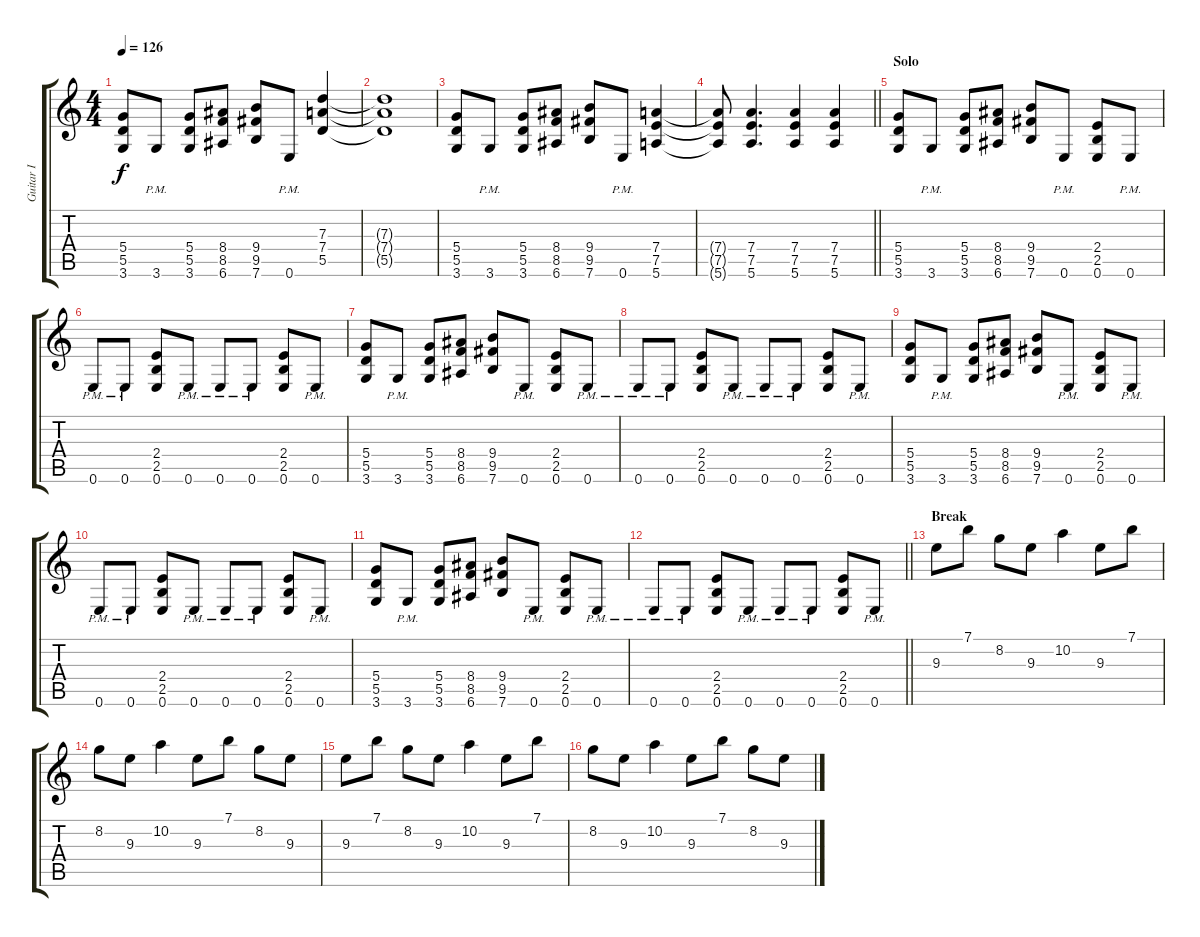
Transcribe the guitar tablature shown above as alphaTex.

\track ("Guitar I" "Guitar I") {instrument distortionguitar}
\staff {score tabs}
\tuning (E4 B3 G3 D3 A2 E2) {hide}
\ts (4 4)
\tempo 126
\clef g2
\ks c
(5.4 5.5 3.6).8{dy f} 3.6{pm}.8 (5.4 5.5 3.6).8 (8.4 8.5 6.6).8 (9.4 9.5 7.6).8 0.6{pm}.8 (7.3 7.4 5.5).4 |
(7.3{t} 7.4{t} 5.5{t}).1 |
(5.4 5.5 3.6).8 3.6{pm}.8 (5.4 5.5 3.6).8 (8.4 8.5 6.6).8 (9.4 9.5 7.6).8 0.6{pm}.8 (7.4 7.5 5.6).4 |
\barLineRight lightlight
(7.4{t} 7.5{t} 5.6{t}).8 (7.4 7.5 5.6).4{d} (7.4 7.5 5.6).4 (7.4 7.5 5.6).4 |
\section ("" "Solo")
(5.4 5.5 3.6).8 3.6{pm}.8 (5.4 5.5 3.6).8 (8.4 8.5 6.6).8 (9.4 9.5 7.6).8 0.6{pm}.8 (2.4 2.5 0.6).8 0.6{pm}.8 |
0.6{pm}.8 0.6{pm}.8 (2.4 2.5 0.6).8 0.6{pm}.8 0.6{pm}.8 0.6{pm}.8 (2.4 2.5 0.6).8 0.6{pm}.8 |
(5.4 5.5 3.6).8 3.6{pm}.8 (5.4 5.5 3.6).8 (8.4 8.5 6.6).8 (9.4 9.5 7.6).8 0.6{pm}.8 (2.4 2.5 0.6).8 0.6{pm}.8 |
0.6{pm}.8 0.6{pm}.8 (2.4 2.5 0.6).8 0.6{pm}.8 0.6{pm}.8 0.6{pm}.8 (2.4 2.5 0.6).8 0.6{pm}.8 |
(5.4 5.5 3.6).8 3.6{pm}.8 (5.4 5.5 3.6).8 (8.4 8.5 6.6).8 (9.4 9.5 7.6).8 0.6{pm}.8 (2.4 2.5 0.6).8 0.6{pm}.8 |
0.6{pm}.8 0.6{pm}.8 (2.4 2.5 0.6).8 0.6{pm}.8 0.6{pm}.8 0.6{pm}.8 (2.4 2.5 0.6).8 0.6{pm}.8 |
(5.4 5.5 3.6).8 3.6{pm}.8 (5.4 5.5 3.6).8 (8.4 8.5 6.6).8 (9.4 9.5 7.6).8 0.6{pm}.8 (2.4 2.5 0.6).8 0.6{pm}.8 |
\barLineRight lightlight
0.6{pm}.8 0.6{pm}.8 (2.4 2.5 0.6).8 0.6{pm}.8 0.6{pm}.8 0.6{pm}.8 (2.4 2.5 0.6).8 0.6{pm}.8 |
\section ("" "Break")
9.3.8{instrument electricguitarclean} 7.1.8 8.2.8 9.3.8 10.2.4 9.3.8 7.1.8 |
8.2.8 9.3.8 10.2.4 9.3.8 7.1.8 8.2.8 9.3.8 |
9.3.8 7.1.8 8.2.8 9.3.8 10.2.4 9.3.8 7.1.8 |
8.2.8 9.3.8 10.2.4 9.3.8 7.1.8 8.2.8 9.3.8
